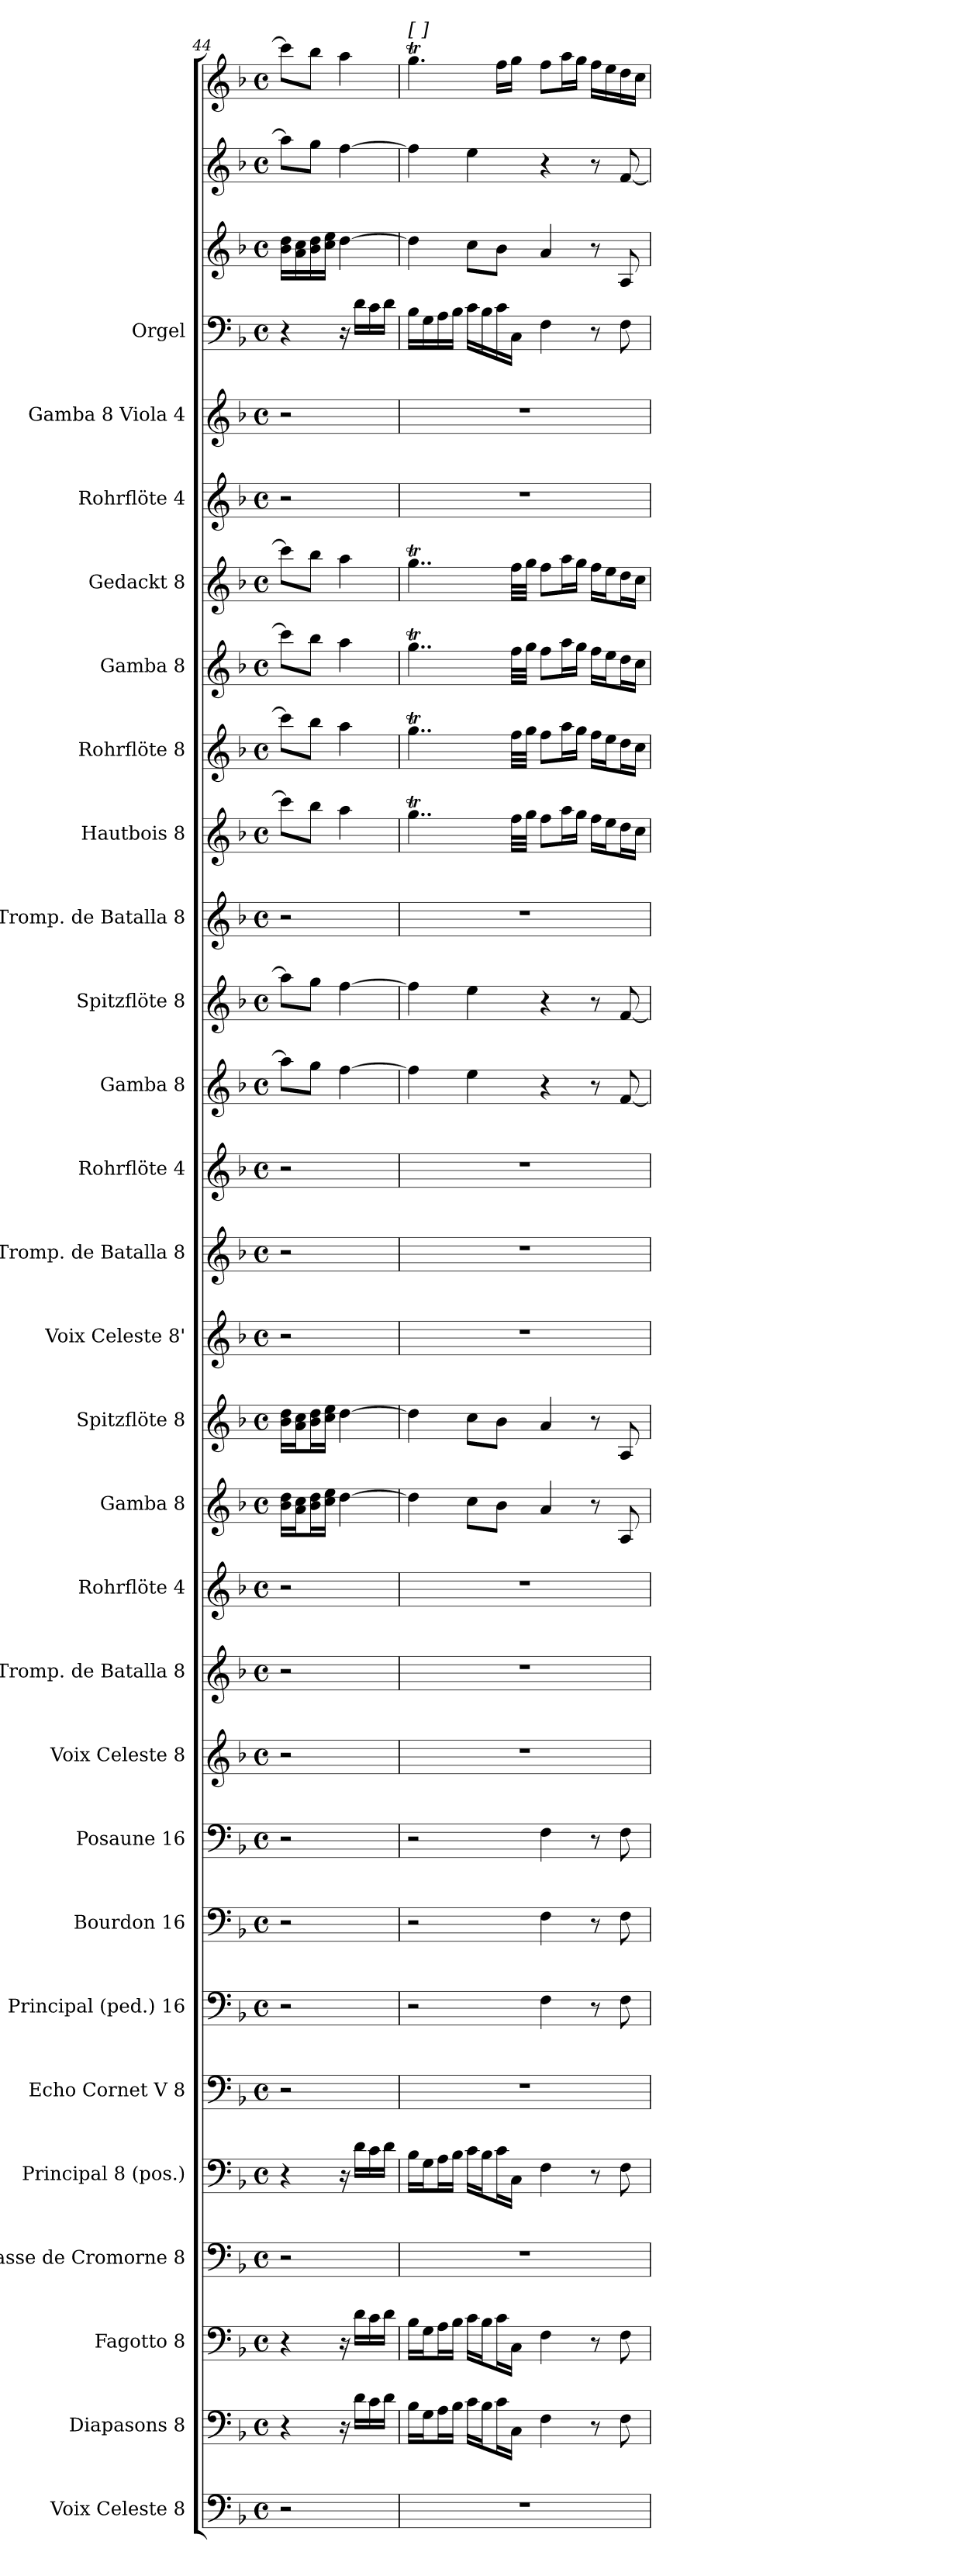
**kern	**kern	**kern	**kern	**kern	**kern	**kern	**kern	**kern	**kern	**kern	**kern	**kern	**kern	**kern	**kern	**kern	**kern	**kern	**kern	**kern	**kern	**kern	**kern	**kern	**kern	**kern	**kern	**kern	**kern
*part27	*part26	*part25	*part24	*part23	*part22	*part21	*part20	*part19	*part18	*part17	*part16	*part15	*part14	*part13	*part12	*part11	*part10	*part9	*part8	*part7	*part6	*part5	*part4	*part3	*part2	*part1	*part1	*part1	*part1
*staff30	*staff29	*staff28	*staff27	*staff26	*staff25	*staff24	*staff23	*staff22	*staff21	*staff20	*staff19	*staff18	*staff17	*staff16	*staff15	*staff14	*staff13	*staff12	*staff11	*staff10	*staff9	*staff8	*staff7	*staff6	*staff5	*staff4	*staff3	*staff2	*staff1
*I"Voix Celeste 8	*I"Diapasons 8	*I"Fagotto 8	*I"Basse de Cromorne 8	*I"Principal 8 (pos.)	*I"Echo Cornet V 8	*I"Principal (ped.) 16	*I"Bourdon 16	*I"Posaune 16	*I"Voix Celeste 8	*I"Tromp. de Batalla 8	*I"Rohrflöte 4	*I"Gamba 8	*I"Spitzflöte 8	*I"Voix Celeste 8'	*I"Tromp. de Batalla 8	*I"Rohrflöte 4	*I"Gamba 8	*I"Spitzflöte 8	*I"Tromp. de Batalla 8	*I"Hautbois 8	*I"Rohrflöte 8	*I"Gamba 8	*I"Gedackt 8	*I"Rohrflöte 4	*I"Gamba 8 Viola 4	*I"Orgel	*	*	*
!!LO:LB:g=z
*clefF4	*clefF4	*clefF4	*clefF4	*clefF4	*clefF4	*clefF4	*clefF4	*clefF4	*clefG2	*clefG2	*clefG2	*clefG2	*clefG2	*clefG2	*clefG2	*clefG2	*clefG2	*clefG2	*clefG2	*clefG2	*clefG2	*clefG2	*clefG2	*clefG2	*clefG2	*clefF4	*clefG2	*clefG2	*clefG2
*k[b-]	*k[b-]	*k[b-]	*k[b-]	*k[b-]	*k[b-]	*k[b-]	*k[b-]	*k[b-]	*k[b-]	*k[b-]	*k[b-]	*k[b-]	*k[b-]	*k[b-]	*k[b-]	*k[b-]	*k[b-]	*k[b-]	*k[b-]	*k[b-]	*k[b-]	*k[b-]	*k[b-]	*k[b-]	*k[b-]	*k[b-]	*k[b-]	*k[b-]	*k[b-]
*M4/4	*M4/4	*M4/4	*M4/4	*M4/4	*M4/4	*M4/4	*M4/4	*M4/4	*M4/4	*M4/4	*M4/4	*M4/4	*M4/4	*M4/4	*M4/4	*M4/4	*M4/4	*M4/4	*M4/4	*M4/4	*M4/4	*M4/4	*M4/4	*M4/4	*M4/4	*M4/4	*M4/4	*M4/4	*M4/4
*met(c)	*met(c)	*met(c)	*met(c)	*met(c)	*met(c)	*met(c)	*met(c)	*met(c)	*met(c)	*met(c)	*met(c)	*met(c)	*met(c)	*met(c)	*met(c)	*met(c)	*met(c)	*met(c)	*met(c)	*met(c)	*met(c)	*met(c)	*met(c)	*met(c)	*met(c)	*met(c)	*met(c)	*met(c)	*met(c)
=44X1	=44X1	=44X1	=44X1	=44X1	=44X1	=44X1	=44X1	=44X1	=44X1	=44X1	=44X1	=44X1	=44X1	=44X1	=44X1	=44X1	=44X1	=44X1	=44X1	=44X1	=44X1	=44X1	=44X1	=44X1	=44X1	=44X1	=44X1	=44X1	=44X1
2r	4r	4r	2r	4r	2r	2r	2r	2r	2r	2r	2r	16b-\ 16dd\LL	16b-\ 16dd\LL	2r	2r	2r	8aa\L]	8aa\L]	2r	8ccc\L]	8ccc\L]	8ccc\L]	8ccc\L]	2r	2r	4r	16b-\ 16dd\LL	8aa\L]	8ccc\L]
.	.	.	.	.	.	.	.	.	.	.	.	16a\ 16cc\J	16a\ 16cc\J	.	.	.	.	.	.	.	.	.	.	.	.	.	16a\ 16cc\	.	.
.	.	.	.	.	.	.	.	.	.	.	.	16b-\ 16dd\L	16b-\ 16dd\L	.	.	.	8gg\J	8gg\J	.	8bb-\J	8bb-\J	8bb-\J	8bb-\J	.	.	.	16b-\ 16dd\	8gg\J	8bb-\J
.	.	.	.	.	.	.	.	.	.	.	.	16cc\ 16ee\JJ	16cc\ 16ee\JJ	.	.	.	.	.	.	.	.	.	.	.	.	.	16cc\ 16ee\JJ	.	.
.	16r	16r	.	16r	.	.	.	.	.	.	.	[4dd\	[4dd\	.	.	.	[4ff\	[4ff\	.	4aa\	4aa\	4aa\	4aa\	.	.	16r	[4dd\	[4ff\	4aa\
.	16d\LL	16d\LL	.	16d\LL	.	.	.	.	.	.	.	.	.	.	.	.	.	.	.	.	.	.	.	.	.	16d\LL	.	.	.
.	16c\	16c\	.	16c\	.	.	.	.	.	.	.	.	.	.	.	.	.	.	.	.	.	.	.	.	.	16c\	.	.	.
.	16d\JJ	16d\JJ	.	16d\JJ	.	.	.	.	.	.	.	.	.	.	.	.	.	.	.	.	.	.	.	.	.	16d\JJ	.	.	.
=45	=45	=45	=45	=45	=45	=45	=45	=45	=45	=45	=45	=45	=45	=45	=45	=45	=45	=45	=45	=45	=45	=45	=45	=45	=45	=45	=45	=45	=45
!	!	!	!	!	!	!	!	!	!	!	!	!	!	!	!	!	!	!	!	!	!	!	!	!	!	!	!	!	!LO:TX:a:t=[         ]
1r	16B-\LL	16B-\LL	1r	16B-\LL	1r	2r	2r	2r	1r	1r	1r	4dd\]	4dd\]	1r	1r	1r	4ff\]	4ff\]	1r	4..ggT\	4..ggT\	4..ggT\	4..ggT\	1r	1r	16B-\LL	4dd\]	4ff\]	4.ggT\
.	16G\J	16G\J	.	16G\J	.	.	.	.	.	.	.	.	.	.	.	.	.	.	.	.	.	.	.	.	.	16G\	.	.	.
.	16A\L	16A\L	.	16A\L	.	.	.	.	.	.	.	.	.	.	.	.	.	.	.	.	.	.	.	.	.	16A\	.	.	.
.	16B-\JJ	16B-\JJ	.	16B-\JJ	.	.	.	.	.	.	.	.	.	.	.	.	.	.	.	.	.	.	.	.	.	16B-\JJ	.	.	.
.	16c\LL	16c\LL	.	16c\LL	.	.	.	.	.	.	.	8cc\L	8cc\L	.	.	.	4ee\	4ee\	.	.	.	.	.	.	.	16c\LL	8cc\L	4ee\	.
.	16B-\J	16B-\J	.	16B-\J	.	.	.	.	.	.	.	.	.	.	.	.	.	.	.	.	.	.	.	.	.	16B-\	.	.	.
.	16c\L	16c\L	.	16c\L	.	.	.	.	.	.	.	8b-\J	8b-\J	.	.	.	.	.	.	.	.	.	.	.	.	16c\	8b-\J	.	16ff\LL
.	16C\JJ	16C\JJ	.	16C\JJ	.	.	.	.	.	.	.	.	.	.	.	.	.	.	.	32ff\LLL	32ff\LLL	32ff\LLL	32ff\LLL	.	.	16C\JJ	.	.	16gg\JJ
.	.	.	.	.	.	.	.	.	.	.	.	.	.	.	.	.	.	.	.	32gg\JJJ	32gg\JJJ	32gg\JJJ	32gg\JJJ	.	.	.	.	.	.
.	4F\	4F\	.	4F\	.	4F\	4F\	4F\	.	.	.	4a/	4a/	.	.	.	4r	4r	.	8ff\L	8ff\L	8ff\L	8ff\L	.	.	4F\	4a/	4r	8ff\L
.	.	.	.	.	.	.	.	.	.	.	.	.	.	.	.	.	.	.	.	16aa\L	16aa\L	16aa\L	16aa\L	.	.	.	.	.	16aa\L
.	.	.	.	.	.	.	.	.	.	.	.	.	.	.	.	.	.	.	.	16gg\JJ	16gg\JJ	16gg\JJ	16gg\JJ	.	.	.	.	.	16gg\JJ
.	8r	8r	.	8r	.	8r	8r	8r	.	.	.	8r	8r	.	.	.	8r	8r	.	16ff\LL	16ff\LL	16ff\LL	16ff\LL	.	.	8r	8r	8r	16ff\LL
.	.	.	.	.	.	.	.	.	.	.	.	.	.	.	.	.	.	.	.	16ee\J	16ee\J	16ee\J	16ee\J	.	.	.	.	.	16ee\
.	8F\	8F\	.	8F\	.	8F\	8F\	8F\	.	.	.	8A/	8A/	.	.	.	[8f/	[8f/	.	16dd\L	16dd\L	16dd\L	16dd\L	.	.	8F\	8A/	[8f/	16dd\
.	.	.	.	.	.	.	.	.	.	.	.	.	.	.	.	.	.	.	.	16cc\JJ	16cc\JJ	16cc\JJ	16cc\JJ	.	.	.	.	.	16cc\JJ
=	=	=	=	=	=	=	=	=	=	=	=	=	=	=	=	=	=	=	=	=	=	=	=	=	=	=	=	=	=
*-	*-	*-	*-	*-	*-	*-	*-	*-	*-	*-	*-	*-	*-	*-	*-	*-	*-	*-	*-	*-	*-	*-	*-	*-	*-	*-	*-	*-	*-
